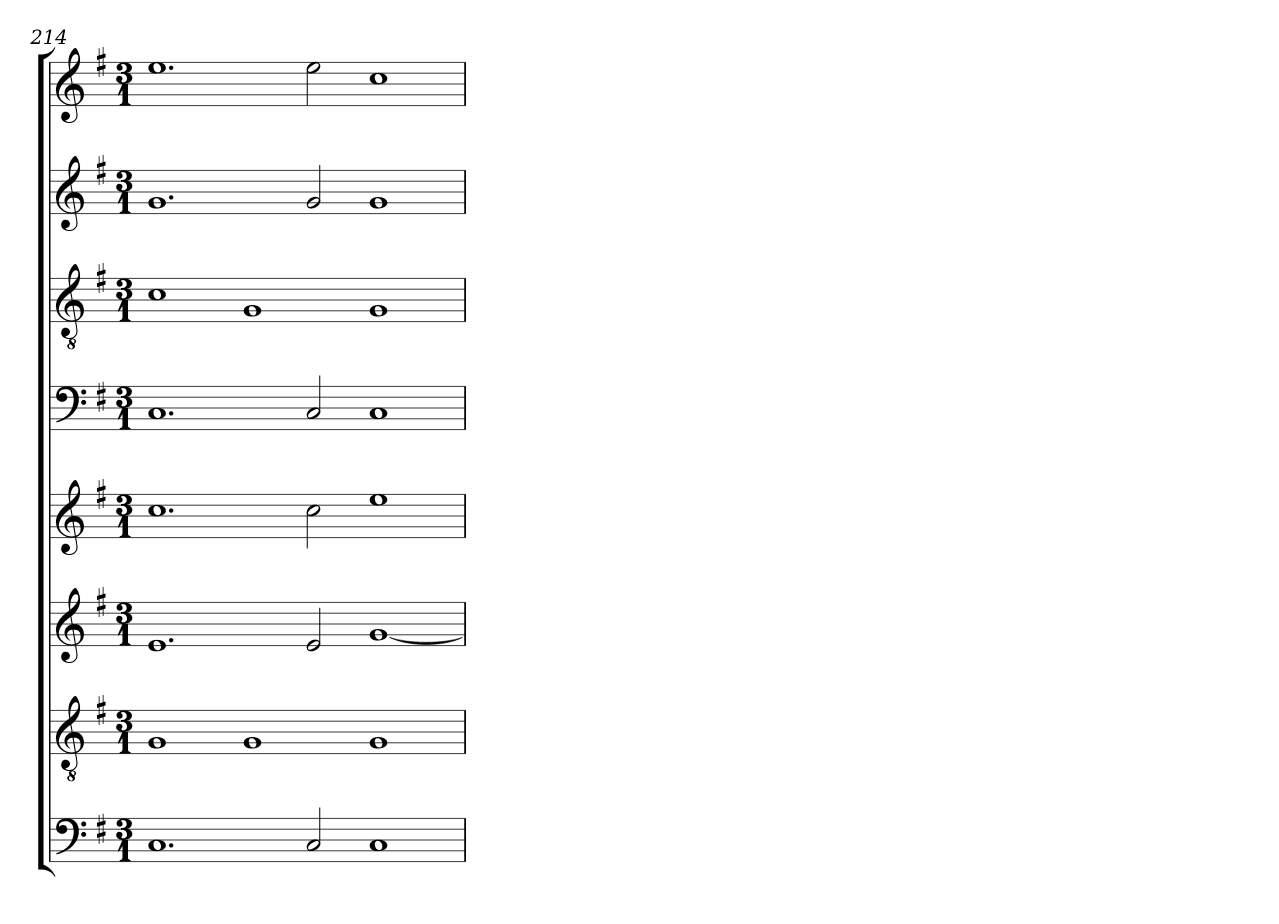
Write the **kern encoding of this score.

**kern	**kern	**kern	**kern	**kern	**kern	**kern	**kern
*part8	*part7	*part6	*part5	*part4	*part3	*part2	*part1
*staff8	*staff7	*staff6	*staff5	*staff4	*staff3	*staff2	*staff1
*clefF4	*clefGv2	*clefG2	*clefG2	*clefF4	*clefGv2	*clefG2	*clefG2
*k[f#]	*k[f#]	*k[f#]	*k[f#]	*k[f#]	*k[f#]	*k[f#]	*k[f#]
*G:	*G:	*G:	*G:	*G:	*G:	*G:	*G:
*M3/1	*M3/1	*M3/1	*M3/1	*M3/1	*M3/1	*M3/1	*M3/1
=214	=214	=214	=214	=214	=214	=214	=214
1.C	1G	1.e	1.cc	1.C	1c	1.g	1.ee
.	1G	.	.	.	1G	.	.
2C/	.	2e/	2cc\	2C/	.	2g/	2ee\
1C	1G	[<1g	1ee	1C	1G	1g	1cc
=	=	=	=	=	=	=	=
*-	*-	*-	*-	*-	*-	*-	*-
